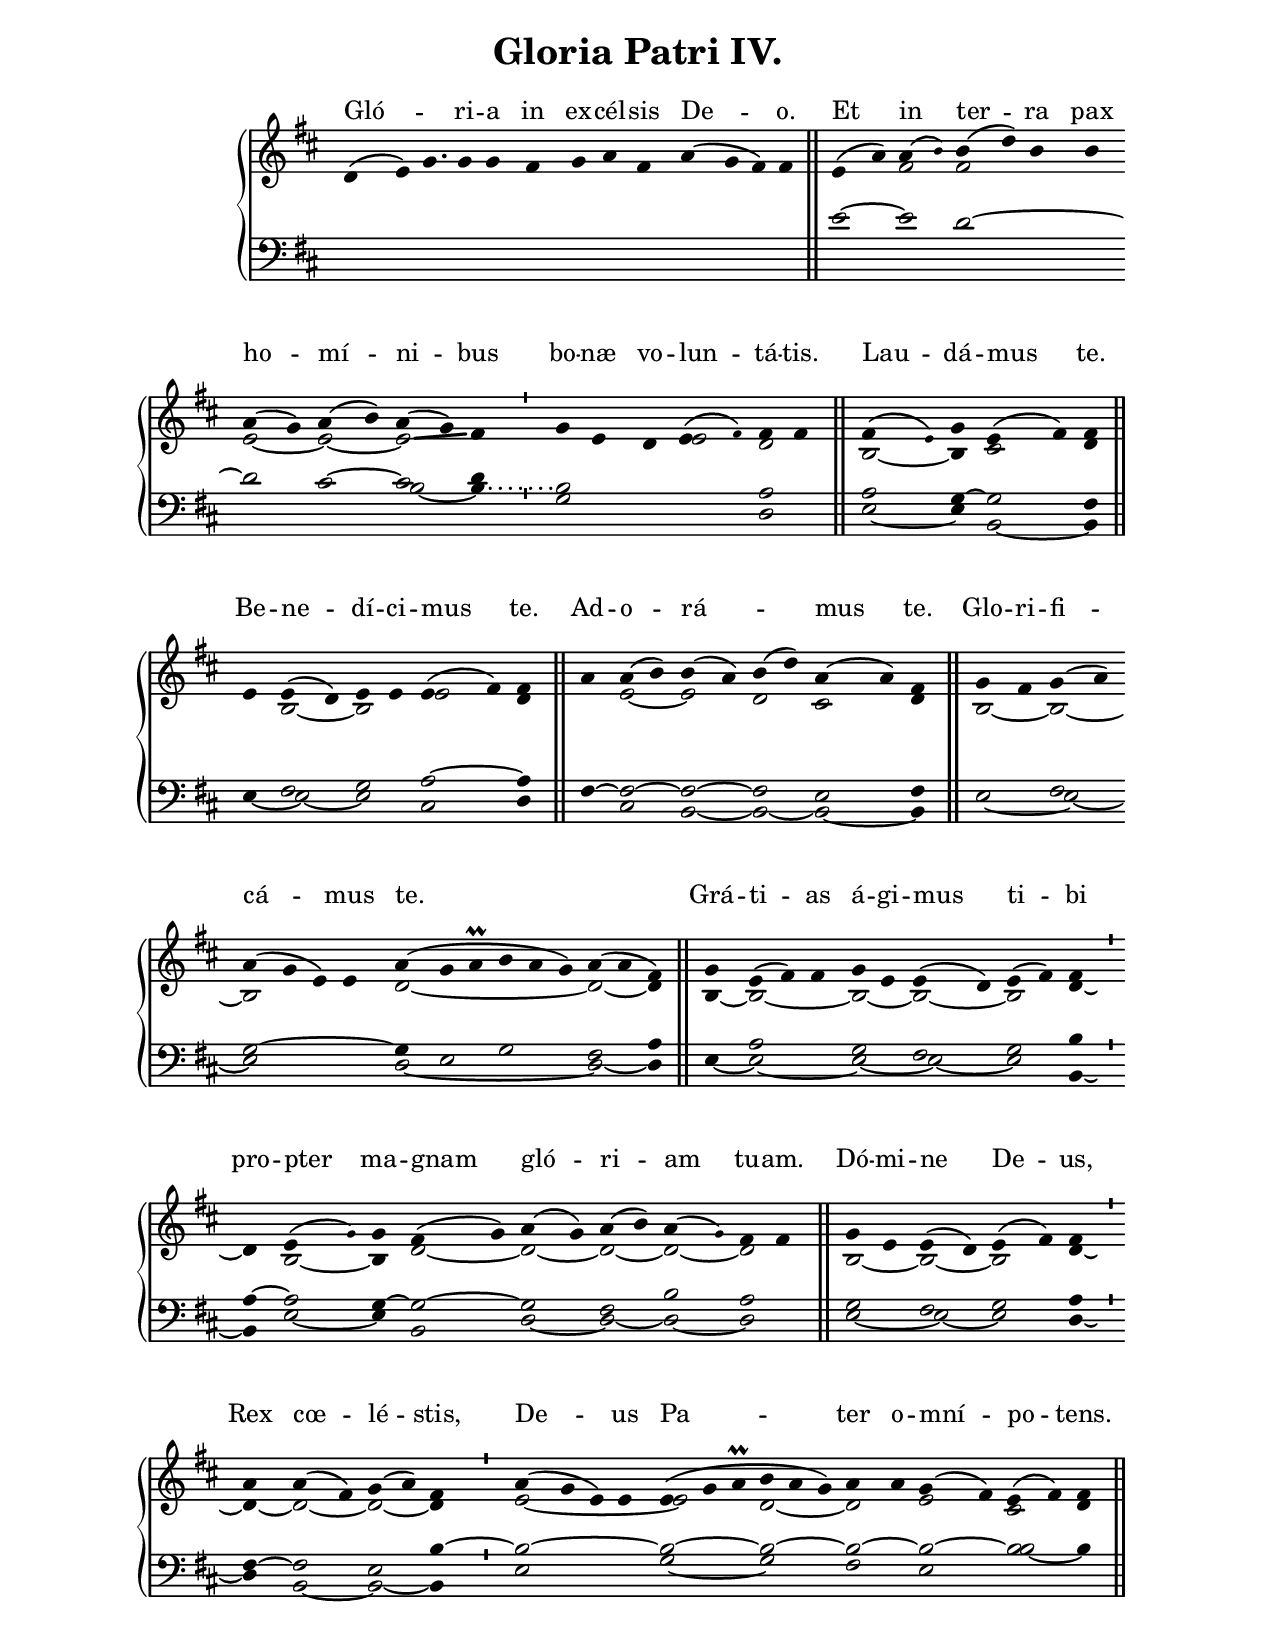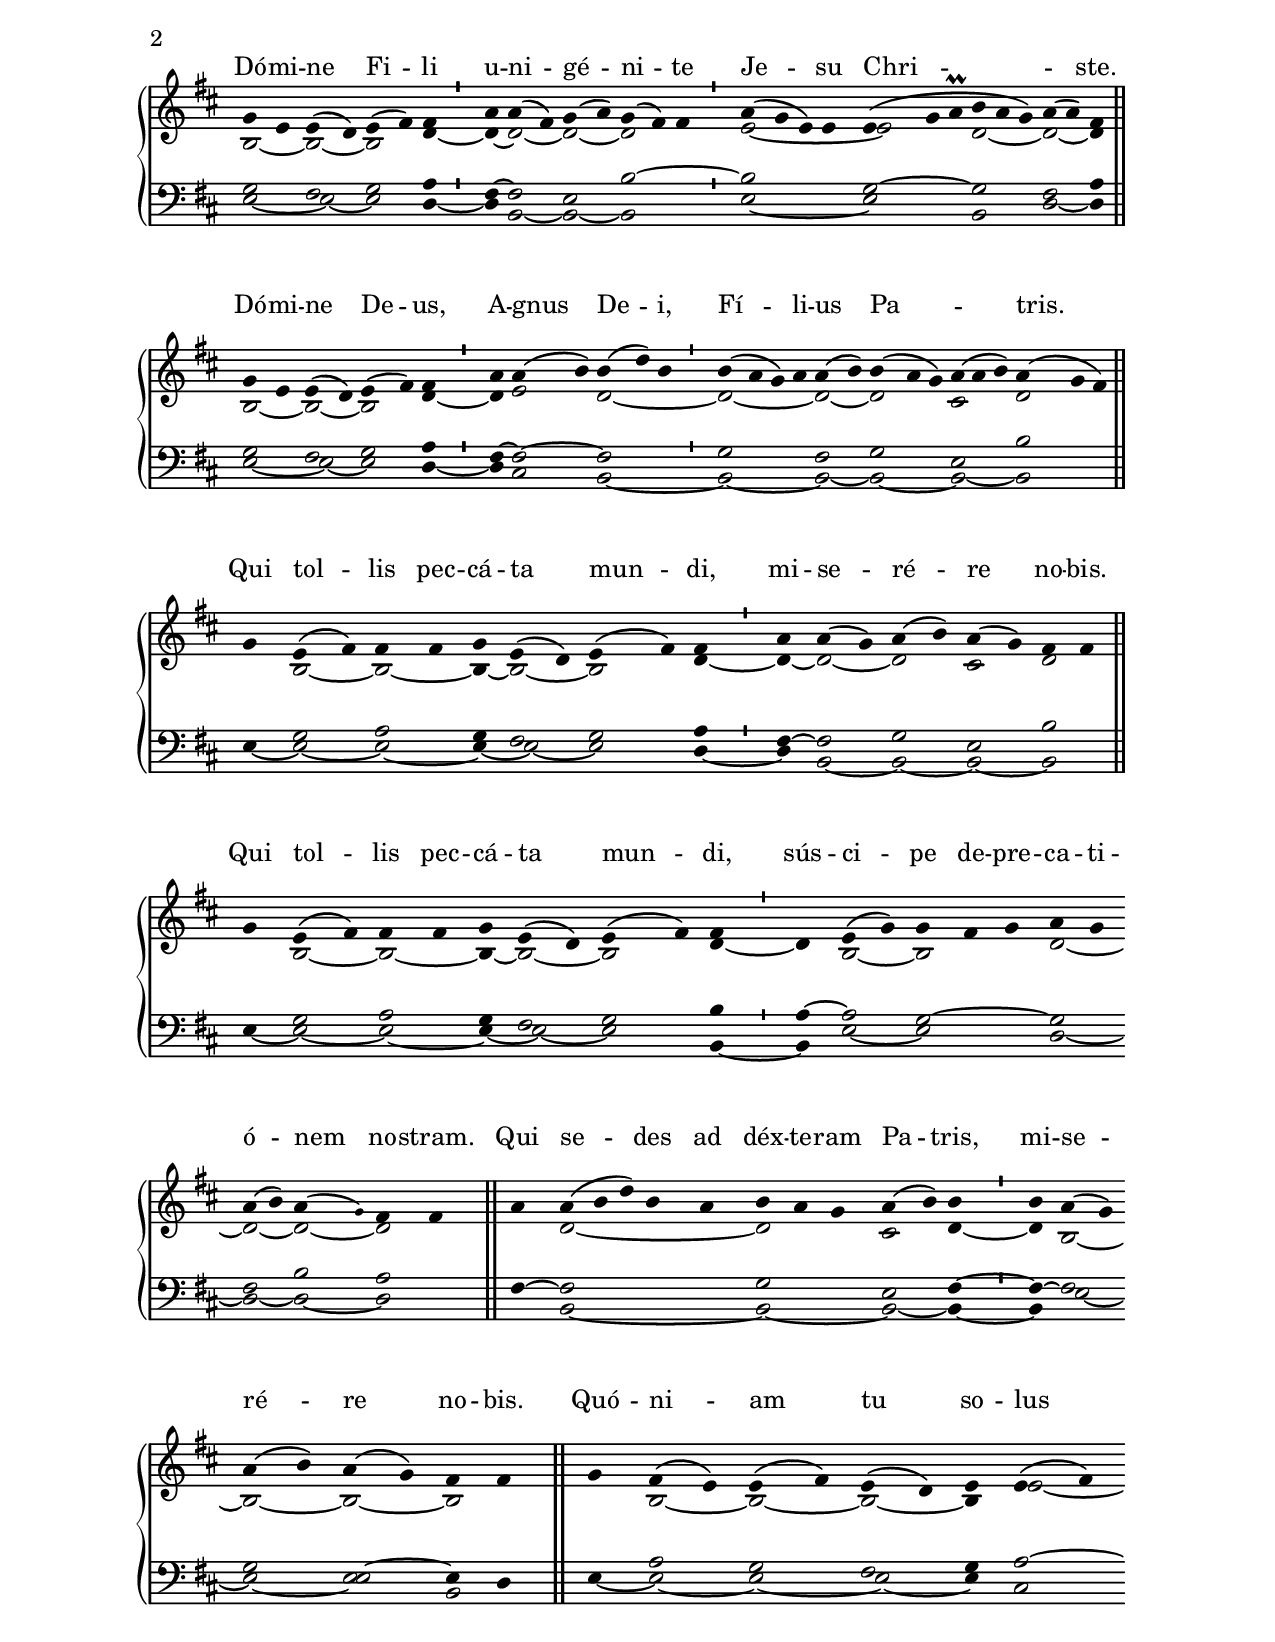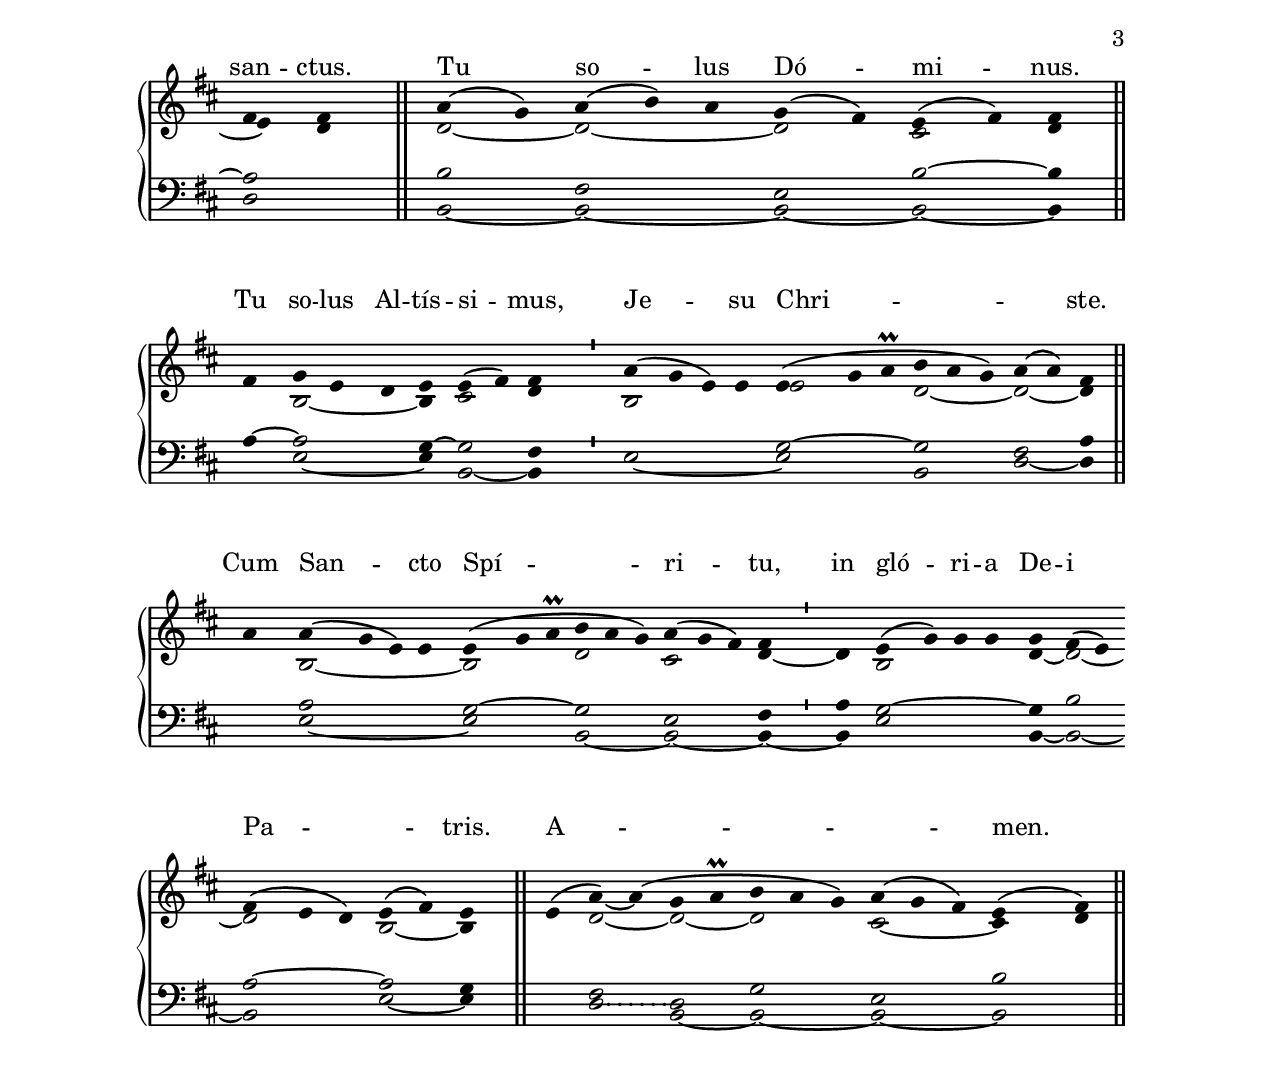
\version "2.18"
\include "gregorian.ly"
\include "noh2.ily"

%Page reference: page v.24
%(volume.page)

global = {
 \key fis \phrygian
 \cadenzaOn 
 \override Glissando #'thickness = #2.0
}

\header {
  title = \markup \center-column {"Gloria Patri IV." \vspace #1 }
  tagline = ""
  composer = ""
}

\paper {
 #(include-special-characters)
  oddHeaderMarkup = \markup \fill-line {
    \line {}
    \center-column {
      \on-the-fly #first-page     " "
      \on-the-fly #not-first-page ""
    }
    \line { \on-the-fly #print-page-number-check-first \fromproperty #'page:page-number-string }
  }
  evenHeaderMarkup = \markup \fill-line {
    \line { \on-the-fly #print-page-number-check-first \fromproperty #'page:page-number-string }
    \center-column { "" }
    \line {}
  }
}

chantText = \lyricmode {
Gló -- _ ri -- a in ex -- cél -- sis De -- o. 
Et in ter -- ra pax ho -- mí -- ni -- bus bo -- næ vo -- lun -- tá -- tis. 
Lau -- dá -- mus te. 
Be -- ne -- dí -- ci -- mus te. 
Ad -- o -- rá -- _ mus te. 
Glo -- ri -- fi -- cá -- mus te. _ 
Grá -- ti -- as á -- gi -- mus ti -- bi pro -- pter ma -- gnam gló -- ri -- am tu -- am. 
Dó -- mi -- ne De -- us, Rex cœ -- lé -- stis, De -- us Pa -- ter o -- mní -- po -- tens. 
Dó -- mi -- ne Fi -- li u -- ni -- gé -- ni -- te Je -- su Chri -- _ ste. 
Dó -- mi -- ne De -- us, A -- gnus De -- i, Fí -- li -- us Pa -- _ tris. 
Qui tol -- lis pec -- cá -- ta mun -- di, mi -- se -- ré -- re no -- bis. 
Qui tol -- lis pec -- cá -- ta mun -- di, sús -- ci -- pe de -- pre -- ca -- ti -- ó -- nem no -- stram. 
Qui se -- des ad déx -- te -- ram Pa -- tris, mi -- se -- ré -- re no -- bis. 
Quó -- ni -- am tu so -- lus san -- ctus. 
Tu so -- lus Dó -- mi -- nus. 
Tu so -- lus Al -- tís -- si -- mus, Je -- su Chri -- _ ste. 
Cum San -- cto Spí -- ri -- tu, in gló -- ri -- a De -- i Pa -- _ tris. 
A -- _ men. }

chantMusic = {
\tieDown   d'4 ( e'4) g'4. g'4 g'4 fis'4 g'4 a'4 fis'4 a'4 ( g'4 fis'4) fis'4 \finalis
 e'4 ( a'4) a'4 ( \once \tweak #'font-size #-4 b' ) b'4 ( d''4) b'4 b'4 \forceBreak
 a'4 ( g'4) a'4 ( b'4) a'4 ( g'4) fis'4 \divisioMinima
 g'4 e'4 d'4 e'4 ( \once \tweak #'font-size #-4 fis' ) fis'4 fis'4 \finalis
 fis'4 ( \once \tweak #'font-size #-4 e' ) g'4 e'4 ( fis'4) fis'4 \finalis
 \forceBreak
 e'4 e'4 ( d'4) e'4 e'4 e'4 ( fis'4) fis'4 \finalis
 a'4 a'4 ( b'4) b'4 ( a'4) b'4 ( d''4) a'4 ( a'4) fis'4 \finalis
 g'4 fis'4 g'4 ( a'4) \forceBreak
 a'4 ( g'4 e'4) e'4 a'4 ( g'4 a'\prall b'4 a'4 g'4) a'4 ( a'4 fis'4) \finalis
 g'4 e'4 ( fis'4) fis'4 g'4 e'4 e'4 ( d'4) e'4 ( fis'4) fis'4 \divisioMinima
 \forceBreak
 d'4 e'4 ( \once \tweak #'font-size #-4 g' ) g'4 fis'4 ( g'4) a'4 ( g'4) a'4 ( b'4) a'4 ( \once \tweak #'font-size #-4 g' ) fis'4 fis'4 \finalis
 g'4 e'4 e'4 ( d'4) e'4 ( fis'4) fis'4 \divisioMinima
 \forceBreak
 a'4 a'4 ( fis'4) g'4 ( a'4) fis'4 \divisioMinima
 a'4 ( g'4 e'4) e'4 e'4 ( g'4 a'\prall b'4 a'4 g'4) a'4 a'4 g'4 ( fis'4) e'4 ( fis'4) fis'4 \finalis
 \forceBreak
 g'4 e'4 e'4 (d'4) e'4 ( fis'4) fis'4 \divisioMinima
 a'4 a'4 ( fis'4) g'4 ( a'4) g'4 ( fis'4) fis'4 \divisioMinima
 a'4 ( g'4 e'4) e'4 e'4 ( g'4 a'\prall b'4 a'4 g'4) a'4 ( a'4) fis'4 \finalis
 \forceBreak
 g'4 e'4 e'4 ( d'4) e'4 ( fis'4) fis'4 \divisioMinima
 a'4 a'4 ( b'4) b'4 ( d''4) b'4 \divisioMinima
 b'4 ( a'4 g'4) a'4 a'4 ( b'4) b'4 ( a'4 g'4) a'4 ( a'4 b'4) a'4 ( g'4 fis'4) \finalis
 \forceBreak
 g'4 e'4 ( fis'4) fis'4 fis'4 g'4 e'4 ( d'4) e'4 ( fis'4) fis'4 \divisioMinima
 a'4 a'4 ( g'4) a'4 ( b'4) a'4 ( g'4) fis'4 fis'4 \finalis
 \forceBreak
 g'4 e'4 ( fis'4) fis'4 fis'4 g'4 e'4 ( d'4) e'4 ( fis'4) fis'4 \divisioMinima
 d'4 e'4 ( g'4) g'4 fis'4 g'4 a'4 g'4 \forceBreak
 a'4 ( b'4) a'4 ( \once \tweak #'font-size #-4 g' ) fis'4 fis'4 \finalis
 a'4 a'4 ( b'4 d''4) b'4 a'4 b'4 a'4 g'4 a'4 ( b'4) b'4 \divisioMinima
 b'4 a'4 ( g'4) \forceBreak
 a'4 ( b'4) a'4 ( g'4) fis'4 fis'4 \finalis
 g'4 fis'4 ( e'4) e'4 ( fis'4) e'4 ( d'4) e'4 e'4 ( fis'4) \forceBreak
 fis'4 fis'4 \finalis
 a'4 ( g'4) a'4 ( b'4) a'4 g'4 ( fis'4) e'4 ( fis'4) fis'4 \finalis
 fis'4 g'4 e'4 d'4 e'4 e'4 ( fis'4) fis'4 \divisioMinima
 a'4 ( g'4 e'4) e'4 e'4 ( g'4 a'\prall b'4 a'4 g'4) a'4 ( a'4) fis'4 \finalis
 \forceBreak
 a'4 a'4 ( g'4 e'4) e'4 e'4 ( g'4 a'\prall b'4 a'4 g'4) a'4 ( g'4 fis'4) fis'4 \divisioMinima
 d'4 e'4 ( g'4) g'4 g'4 g'4 fis'4 ( e'4) \forceBreak
 fis'4 ( e'4 d'4) e'4 ( fis'4) e'4 \finalis
 e'4 ( a'4) ~ a'4 ( g'4 a'\prall b'4 a'4 g'4) a'4 ( g'4 fis'4) e'4 ( fis'4) \finalis

}

altoMusic = {
r2*27/4 \finalis
r2 fis'2 fis'2*4/2 e'2 ~ e'2 ~ e'2 -\tweak Glissando.Y-offset #-0.8 \glissando fis'4 \divisioMinima
r2*3/2 e'2 d'2 \finalis
b2 ~ b4 cis'2 d'4 \finalis
r4 b2 ~ b2 e'2 d'4 \finalis
r4 e'2 ~ e'2 d'2 cis'2 d'4 \finalis
b2 ~ b2 ~ b2*4/2 d'2*6/2 ~ d'2 ~ d'4 \finalis
b4 ~ b2*3/2 ~ b2 ~ b2 ~ b2 d'4 ~ \divisioMinima
d'4 b2 ~ b4 d'2 ~ d'2 ~ d'2 ~ d'2 ~ d'2 \finalis
b2 ~ b2 ~ b2 d'4 ~ \divisioMinima
d'4 ~ d'2 ~ d'2 ~ d'4 \divisioMinima
e'2*4/2 ~ e'2*3/2 d'2*3/2 ~ d'2 e'2 cis'2 d'4 \finalis
b2 ~ b2 ~ b2 d'4 ~ \divisioMinima
d'4 ~ d'2 ~ d'2 ~ d'2*3/2 \divisioMinima
e'2*4/2 ~ e'2*3/2 d'2*3/2 ~ d'2 ~ d'4 \finalis
b2 ~ b2 ~ b2 d'4 ~ \divisioMinima
d'4 e'2 d'2*3/2 ~ \divisioMinima
d'2*4/2 ~ d'2 ~ d'2*3/2 cis'2*3/2 d'2*3/2 \finalis
r4 b2 ~ b2 ~ b4 ~ b2 ~ b2 d'4 ~ \divisioMinima
d'4 ~ d'2 ~ d'2 cis'2 d'2 \finalis
r4 b2 ~ b2 ~ b4 ~ b2 ~ b2 d'4 ~ \divisioMinima
d'4 b2 ~ b2*3/2 d'2 ~ d'2 ~ d'2 ~ d'2 \finalis
r4 d'2*5/2 ~ d'2*3/2 cis'2 d'4 ~ \divisioMinima
d'4 b2 ~ b2 ~ b2 ~ b2 \finalis
r4 b2 ~ b2 ~ b2 ~ b4 e'2 ~ e'4 d'4 \finalis
d'2 ~ d'2*3/2 ~ d'2 cis'2 d'4 \finalis
r4 b2*3/2 ~ b4 cis'2 d'4 \divisioMinima
b2*4/2 e'2*3/2 d'2*3/2 ~ d'2 ~ d'4 \finalis
r4 b2*4/2 ~ b2*3/2 d'2*3/2 cis'2*3/2 d'4 ~ \divisioMinima
d'4 b2*4/2 d'4 ~ d'2 ~ d'2*3/2 b2 ~ b4 \finalis
r4 d'2 ~ d'2 ~ d'2*3/2 cis'2*3/2 ~ cis'4 d'4 \finalis
}

tenorMusic = {
r2*27/4 \finalis
e'2 ~ e'2 d'2*4/2 ~ d'2 cis'2 ~ cis'2 d'4 \divisioMinima
b2*3/2 r2 a2 \finalis
a2 g4 ~ g2 fis4 \finalis
r4 fis2 g2 a2 ~ a4 \finalis
fis4 ~ fis2 ~ fis2 ~ fis2 e2 fis4 \finalis
r2 fis2 g2*4/2 ~ g4 e2 g2*3/2 fis2 a4 \finalis
r4 a2*3/2 g2 fis2 g2 b4 \divisioMinima
a4 ~ a2 g4 ~ g2 ~ g2 fis2 b2 a2 \finalis
g2 fis2 g2 a4 \divisioMinima
fis4 ~ fis2 e2 b4 ~ \divisioMinima
b2*4/2 ~ b2*3/2 ~ b2*3/2 ~ b2 ~ b2 ~ b2*3/2 \finalis
g2 fis2 g2 a4 \divisioMinima
fis4 ~ fis2 e2 b2*3/2 ~ \divisioMinima
b2*4/2 g2*3/2 ~ g2*3/2 fis2 a4 \finalis
g2 fis2 g2 a4 \divisioMinima
fis4 ~ fis2 ~ fis2*3/2 \divisioMinima
g2*4/2 fis2 g2*3/2 e2*3/2 b2*3/2 \finalis
r4 g2 a2 g4 fis2 g2 a4 \divisioMinima
fis4 ~ fis2 g2 e2 b2 \finalis
r4 g2 a2 g4 fis2 g2 b4 \divisioMinima
a4 ~ a2 g2*3/2 ~ g2 fis2 b2 a2 \finalis
fis4 ~ fis2*5/2 g2*3/2 e2 fis4 ~ \divisioMinima
fis4 ~ fis2 g2 \shiftRight e2 ~ e4 d4 \finalis
r4 a2 g2 fis2 g4 a2 ~ a2 \finalis
b2 fis2*3/2 e2 b2 ~ b4 \finalis
a4 ~ a2*3/2 g4 ~ g2 fis4 \divisioMinima
r2*4/2 g2*3/2 ~ g2*3/2 fis2 a4 \finalis
r4 a2*4/2 g2*3/2 ~ g2*3/2 e2*3/2 fis4 \divisioMinima
a4 g2*4/2 ~ g4 b2 a2*3/2 ~ a2 g4 \finalis
r4 fis2 d2 g2*3/2 e2*3/2 b2 \finalis
}

bassMusic = {
r2*27/4 \finalis
r2*12/2 b2 ~ b4 \divisioMinima
g2*3/2 r2 d2 \finalis
e2 ~ e4 b,2 ~ b,4 \finalis
e4 ~ e2 ~ e2 cis2 d4 \finalis
r4 cis2 b,2 ~ b,2 ~ b,2 ~ b,4 \finalis
e2 ~ e2 ~ e2*4/2 d2*6/2 ~ d2 ~ d4 \finalis
e4 ~ e2*3/2 ~ e2 ~ e2 ~ e2 b,4 ~ \divisioMinima
b,4 e2 ~ e4 b,2 d2 ~ d2 ~ d2 ~ d2 \finalis
e2 ~ e2 ~ e2 d4 ~ \divisioMinima
d4 b,2 ~ b,2 ~ b,4 \divisioMinima
e2*4/2 g2*3/2 ~ g2*3/2 fis2 e2 \shiftRight b2 ~ b4 \finalis
e2 ~ e2 ~ e2 d4 ~ \divisioMinima
d4 b,2 ~ b,2 ~ b,2*3/2 \divisioMinima
e2*4/2 ~ e2*3/2 b,2*3/2 d2 ~ d4 \finalis
e2 ~ e2 ~ e2 d4 ~ \divisioMinima
d4 cis2 b,2*3/2 ~ \divisioMinima
b,2*4/2 ~ b,2 ~ b,2*3/2 ~ b,2*3/2 ~ b,2*3/2 \finalis
e4 ~ e2 ~ e2 ~ e4 ~ e2 ~ e2 d4 ~ \divisioMinima
d4 b,2 ~ b,2 ~ b,2 ~ b,2 \finalis
e4 ~ e2 ~ e2 ~ e4 ~ e2 ~ e2 b,4 ~ \divisioMinima
b,4 e2 ~ e2*3/2 d2 ~ d2 ~ d2 ~ d2 \finalis
r4 b,2*5/2 ~ b,2*3/2 ~ b,2 ~ b,4 ~ \divisioMinima
b,4 e2 ~ e2 ~ e2 b,2 \finalis
e4 ~ e2 ~ e2 ~ e2 ~ e4 cis2 d2 \finalis
b,2 ~ b,2*3/2 ~ b,2 ~ b,2 ~ b,4 \finalis
r4 e2*3/2 ~ e4 b,2 ~ b,4 \divisioMinima
e2*4/2 ~ e2*3/2 b,2*3/2 d2 ~ d4 \finalis
r4 e2*4/2 ~ e2*3/2 b,2*3/2 ~ b,2*3/2 ~ b,4 ~ \divisioMinima
b,4 e2*4/2 b,4 ~ b,2 ~ b,2*3/2 e2 ~ e4 \finalis
r4 d2 b,2 ~ b,2*3/2 ~ b,2*3/2 ~ b,2 \finalis
}

voiceLines = {
\voiceLineStyle


s2*55/4
\allowVoiceLineBreak
\voiceLine "down" "down" b2*1/2 b2*1/2


s2*297/2
\allowVoiceLineBreak
\voiceLine "down" "down" d2*2/2 d2*1/2


}

\score{
  <<
    \new GrandStaff <<
      \set GrandStaff.autoBeaming = ##f
      \set GrandStaff.instrumentName = \markup \center-column {
        ""
      }
      \new Staff = up <<
        \new Voice = "chant" {
          \voiceOne \global \chantMusic
        }
        \new Voice {
          \voiceTwo \global \altoMusic
        }
      >>

      \new Staff = down <<
        \clef bass
        \new Voice {
          \voiceOne \global \tenorMusic
        }
        \new Voice {
          \voiceTwo \global \bassMusic
        }
	\new Voice {
        \voiceThree \global \voiceLines
        }
      >>
    >>
    \new Lyrics \lyricsto chant {
      \chantText
    }
  >>
  \layout{
  }
  \midi{
    \tempo 4 = 125
  }
}
